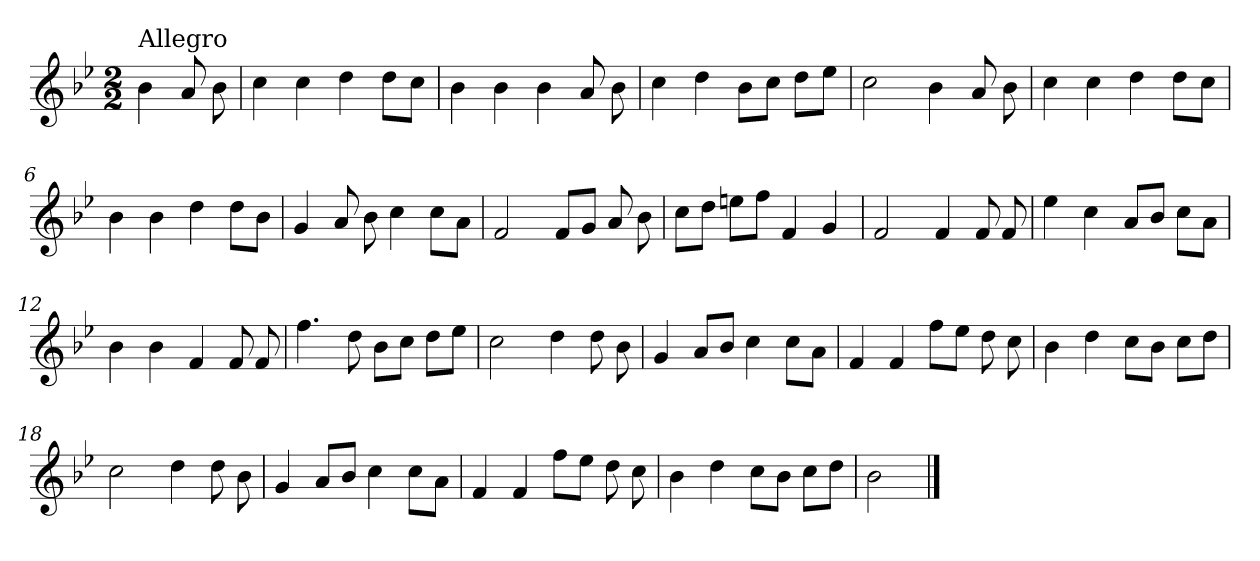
**kern
*part1
*staff1
*clefG2
*k[b-e-]
*B-:
*M2/2
=
!LO:TX:a:t=Allegro
4b-\
8a/
8b-\
=1
4cc\
4cc\
4dd\
8dd\L
8cc\J
=2
4b-\
4b-\
4b-\
8a/
8b-\
=3
4cc\
4dd\
8b-\L
8cc\J
8dd\L
8ee-\J
=4
2cc\
4b-\
8a/
8b-\
!!LO:LB:g=z
=5
4cc\
4cc\
4dd\
8dd\L
8cc\J
=6
4b-\
4b-\
4dd\
8dd\L
8b-\J
=7
4g/
8a/
8b-\
4cc\
8cc\L
8a\J
=8
2f/
8f/L
8g/J
8a/
8b-\
=9
8cc\L
8dd\J
8een\L
8ff\J
4f/
4g/
!!LO:LB:g=z
=10
2f/
4f/
8f/
8f/
=11
4ee-\
4cc\
8a/L
8b-/J
8cc\L
8a\J
=12
4b-\
4b-\
4f/
8f/
8f/
=13
4.ff\
8dd\
8b-\L
8cc\J
8dd\L
8ee-\J
=14
2cc\
4dd\
8dd\
8b-\
!!LO:LB:g=z
=15
4g/
8a/L
8b-/J
4cc\
8cc\L
8a\J
=16
4f/
4f/
8ff\L
8ee-\J
8dd\
8cc\
=17
4b-\
4dd\
8cc\L
8b-\J
8cc\L
8dd\J
=18
2cc\
4dd\
8dd\
8b-\
=19
4g/
8a/L
8b-/J
4cc\
8cc\L
8a\J
!!LO:LB:g=z
=20
4f/
4f/
8ff\L
8ee-\J
8dd\
8cc\
=21
4b-\
4dd\
8cc\L
8b-\J
8cc\L
8dd\J
=22
2b-\
==
*-
